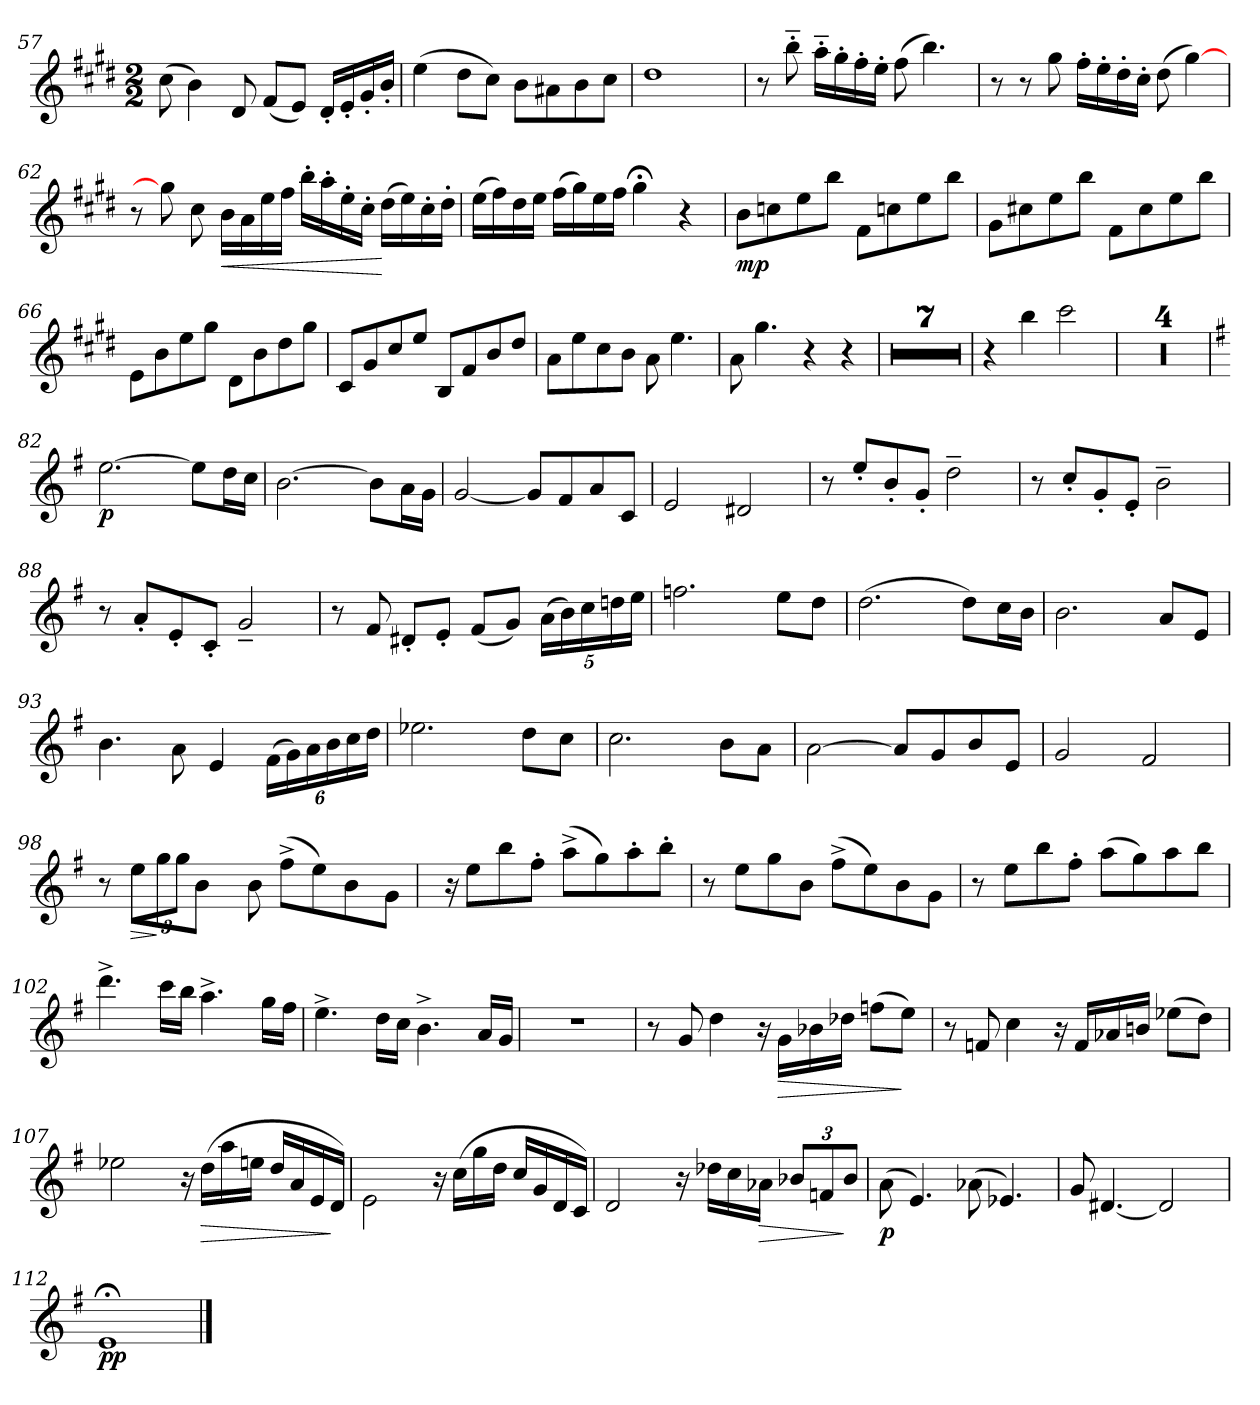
**kern	**dynam
*part1	*part1
*staff1	*staff1
!!LO:LB:g=z
*clefG2	*
*k[f#c#g#d#]	*
*E:	*
*M2/2	*
=57	=57
(8cc#\	.
4b\)	.
8d#/	.
(8f#/L	.
8e/J)	.
16d#'/LL	.
16e'/	.
16g#'/	.
16b'/JJ	.
=58	=58
(4ee\	.
8dd#\L	.
8cc#\J)	.
8b\L	.
8a#X\	.
8b\	.
8cc#\J	.
=59	=59
1dd#	.
=60	=60
8r	.
8bb'~\	.
16aa'~\LL	.
16gg#'\	.
16ff#'\	.
16ee'\JJ	.
(8ff#\	.
4.bb\)	.
=61	=61
8r	.
8r	.
8gg#\	.
16ff#'\LL	.
16ee'\	.
16dd#'\	.
16cc#'\JJ	.
(8dd#\	.
[4gg#\)	.
!!LO:LB:g=z
=62	=62
8r	.
8gg#\]	.
8cc#\	.
!	!LO:HP:b
16b\LL	<
16a\	.
16ee\	.
16ff#\JJ	.
16bb'\LL	.
16aa'\	.
16ee'\	.
16cc#'\JJ	.
(16dd#\LL	[
16ee\)	.
16cc#'\	.
16dd#'\JJ	.
=63	=63
(16ee\LL	.
16ff#\)	.
16dd#\	.
16ee\JJ	.
(16ff#\LL	.
16gg#\)	.
16ee\	.
16ff#\JJ	.
4gg#;<\	.
4r	.
!!LO:LB:g=z
=64	=64
!	!LO:DY:b
8b\L	mp
8ccn\	.
8ee\	.
8bb\J	.
8f#\L	.
8ccn\	.
8ee\	.
8bb\J	.
=65	=65
8g#\L	.
8cc#X\	.
8ee\	.
8bb\J	.
8f#\L	.
8cc#\	.
8ee\	.
8bb\J	.
=66	=66
8e\L	.
8b\	.
8ee\	.
8gg#\J	.
8d#\L	.
8b\	.
8dd#\	.
8gg#\J	.
=67	=67
8c#/L	.
8g#/	.
8cc#/	.
8ee/J	.
8B/L	.
8f#/	.
8b/	.
8dd#/J	.
=68	=68
8a\L	.
8ee\	.
8cc#\	.
8b\J	.
8a\	.
4.ee\	.
!!LO:LB:g=z
=69	=69
8a\	.
4.gg#\	.
4r	.
4r	.
=70	=70
1ryy	.
=71	=71
1r	.
=72	=72
1r	.
=73	=73
1r	.
=74	=74
1r	.
=75	=75
1r	.
=76	=76
1r	.
=77	=77
4r	.
4bb\	.
2ccc#\	.
=78	=78
1ryy	.
=79	=79
1r	.
=80	=80
1r	.
=81	=81
1r	.
=82	=82
*k[f#]	*
*G:	*
!	!LO:DY:b
[2.ee\	p
8ee\L]	.
16dd\L	.
16cc\JJ	.
!!LO:LB:g=z
=83	=83
[2.b\	.
8b\L]	.
16a\L	.
16g\JJ	.
=84	=84
[2g/	.
8g/L]	.
8f#/	.
8a/	.
8c/J	.
=85	=85
2e/	.
2d#X/	.
=86	=86
8r	.
8ee'/L	.
8b'/	.
8g'/J	.
2dd~\	.
=87	=87
8r	.
8cc'/L	.
8g'/	.
8e'/J	.
2b~\	.
=88	=88
8r	.
8a'/L	.
8e'/	.
8c'/J	.
2g~/	.
!!LO:LB:g=z
=89	=89
8r	.
8f#/	.
8d#X'/L	.
8e'/J	.
(8f#/L	.
8g/J)	.
*Xbrackettup	*
(20a\LL	.
20b\)	.
20cc\	.
20ddn\	.
20ee\JJ	.
=90	=90
2.ffn\	.
8ee\L	.
8dd\J	.
=91	=91
(2.dd\	.
8dd\L)	.
16cc\L	.
16b\JJ	.
=92	=92
2.b\	.
8a/L	.
8e/J	.
=93	=93
4.b\	.
8a\	.
4e/	.
(24f#\LL	.
24g\)	.
24a\	.
24b\	.
24cc\	.
24dd\JJ	.
!!LO:LB:g=z
=94	=94
2.ee-X\	.
8dd\L	.
8cc\J	.
=95	=95
2.cc\	.
8b\L	.
8a\J	.
=96	=96
[2a\	.
8a/L]	.
8g/	.
8b/	.
8e/J	.
=97	=97
2g/	.
2f#/	.
=98	=98
*^	*
8r	8ryy	.
!	!	!LO:HP:b
8ee\L	12ee\L	>
.	12gg\	]
8gg\J	.	.
.	12b\J	.
16.ryy	2ryy	.
8b\	.	.
(8ff#^\L	.	.
8ee\)	.	.
8b\	.	.
.	8..ryy	.
8g\J	.	.
*v	*v	*
=99	=99
16ryy	.
16r	.
8ee\L	.
8bb\	.
8ff#'\J	.
(8aa^\L	.
8gg\)	.
8aa'\	.
8bb'\J	.
!!LO:LB:g=z
=100	=100
8r	.
8ee\L	.
8gg\	.
8b\J	.
(8ff#^\L	.
8ee\)	.
8b\	.
8g\J	.
=101	=101
8r	.
8ee\L	.
8bb\	.
8ff#'\J	.
(8aa\L	.
8gg\)	.
8aa\	.
8bb\J	.
=102	=102
4.ddd^\	.
16ccc\LL	.
16bb\JJ	.
4.aa^\	.
16gg\LL	.
16ff#\JJ	.
=103	=103
4.ee^\	.
16dd\LL	.
16cc\JJ	.
4.b^\	.
16a/LL	.
16g/JJ	.
=104	=104
1r	.
!!LO:PB:g=z
=105	=105
8r	.
8g/	.
4dd\	.
16r	.
!	!LO:HP:b
16g\LL	>
16b-X\	.
16dd-X\JJ	.
(8ffn\L	.
8ee\J)	]
=106	=106
8r	.
8fn/	.
4cc\	.
16r	.
16f/LL	.
16a-X/	.
16bn/JJ	.
(8ee-X\L	.
8dd\J)	.
=107	=107
2ee-X\	.
16r	.
!	!LO:HP:b
(16dd\LL	>
16aa\	.
16een\JJ	.
16dd/LL	.
16a/	.
16e/	.
16d/JJ)	]
=108	=108
2e\	.
16r	.
(16cc\LL	.
16gg\	.
16dd\JJ	.
16cc/LL	.
16g/	.
16d/	.
16c/JJ)	.
!!LO:LB:g=z
=109	=109
2d/	.
16r	.
16dd-X\LL	.
16cc\	.
!	!LO:HP:b
16a-X\JJ	>
12b-X/L	.
12fn/	.
12b-/J	]
=110	=110
!	!LO:DY:b
(8a\	p
4.e/)	.
(8a-X\	.
4.e-X/)	.
=111	=111
8g/	.
[4.d#X/	.
2d#/]	.
=112	=112
!	!LO:DY:b
1e;<	pp
==	==
*-	*-
